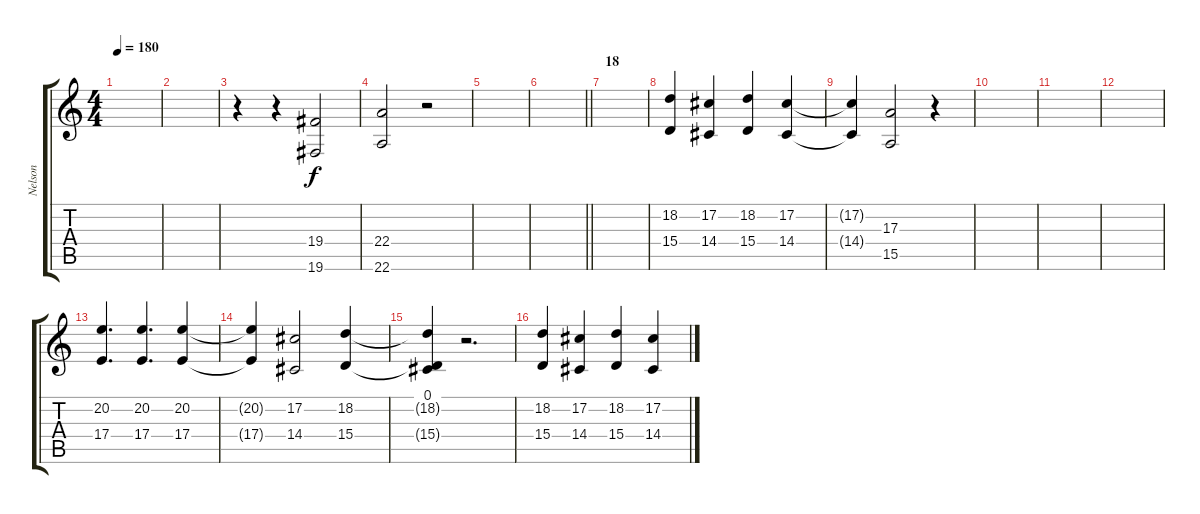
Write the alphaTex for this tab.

\track ("Nelson" "Nelson") {instrument viola}
\staff {score tabs}
\tuning (Db4 Ab3 E3 B2 Gb2 B1) {hide}
\ts (4 4)
\tempo 180
\clef g2
\ks c
|
|
r.4 r.4 (19.4 19.6).2 |
(22.4 22.6).2 r.2 |
|
\barLineRight lightlight
|
\section ("" "18")
|
(18.2 15.4).4 (17.2 14.4).4 (18.2 15.4).4 (17.2 14.4).4 |
(17.2{t} 14.4{t}).4 (17.3 15.5).2 r.4 |
|
|
|
(20.2 17.4).4{d} (20.2 17.4).4{d} (20.2 17.4).4 |
(20.2{t} 17.4{t}).4 (17.2 14.4).2 (18.2 15.4).4 |
(0.1 18.2{t} 15.4{t}).4 r.2{d} |
(18.2 15.4).4 (17.2 14.4).4 (18.2 15.4).4 (17.2 14.4).4
